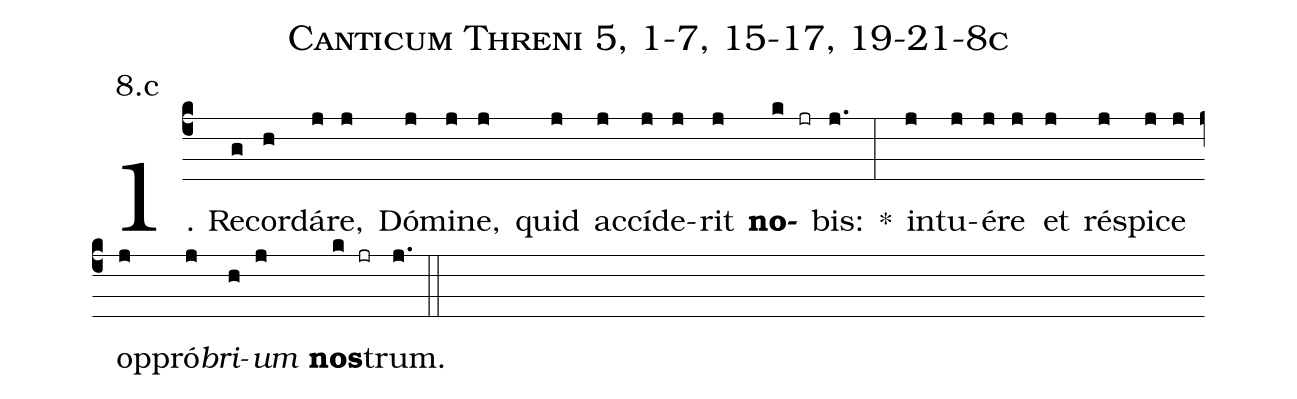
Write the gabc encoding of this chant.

name: Canticum Threni 5, 1-7, 15-17, 19-21-8c;
annotation: 8.c;
%%
(c4)1. Re(g)cor(h)dá(j)re,(j) Dó(j)mi(j)ne,(j) quid(j) ac(j)cí(j)de(j)rit(j) <b>no</b>(k jr)bis:(j.) *(:) in(j)tu(j)é(j)re(j) et(j) ré(j)spi(j)ce(j) op(j)pró(j)<i>bri</i>(h)<i>um</i>(j) <b>nos</b>(k jr)trum.(j.) (::)
